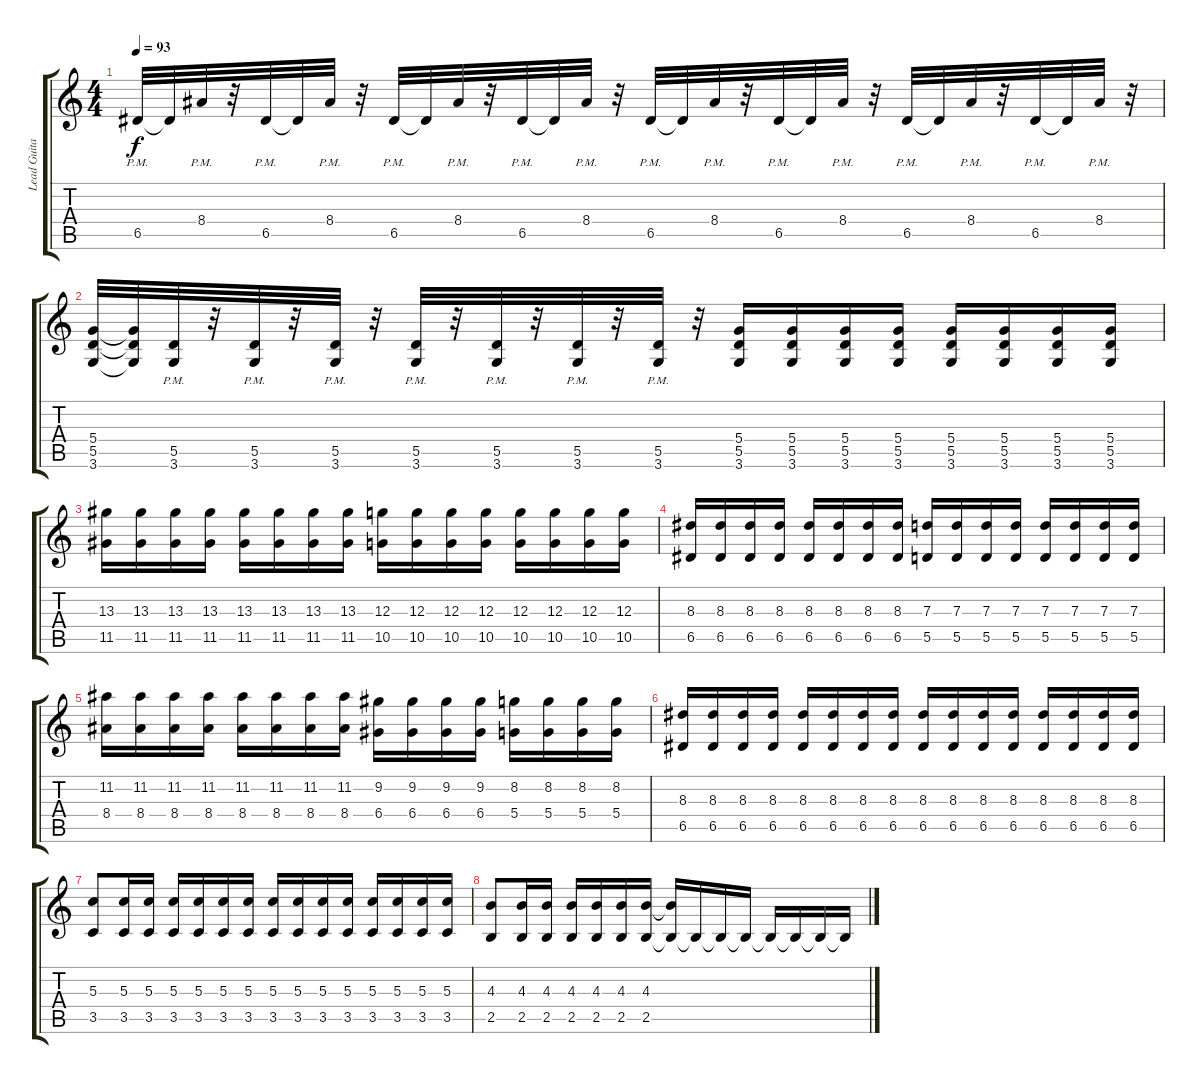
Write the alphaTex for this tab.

\track ("Lead Guitar" "Lead Guita") {instrument overdrivenguitar}
\staff {score tabs}
\tuning (E4 B3 G3 D3 A2 E2) {hide}
\ts (4 4)
\tempo 93
\clef g2
\ks c
6.5{pm}.32{dy f} 6.5{t}.32 8.4{pm}.32 r.32 6.5{pm}.32 6.5{t}.32 8.4{pm}.32 r.32 6.5{pm}.32 6.5{t}.32 8.4{pm}.32 r.32 6.5{pm}.32 6.5{t}.32 8.4{pm}.32 r.32 6.5{pm}.32 6.5{t}.32 8.4{pm}.32 r.32 6.5{pm}.32 6.5{t}.32 8.4{pm}.32 r.32 6.5{pm}.32 6.5{t}.32 8.4{pm}.32 r.32 6.5{pm}.32 6.5{t}.32 8.4{pm}.32 r.32 |
(5.4 5.5 3.6).32 (5.4{t} 5.5{t} 3.6{t}).32 (5.5{pm} 3.6{pm}).32 r.32 (5.5{pm} 3.6{pm}).32 r.32 (5.5{pm} 3.6{pm}).32 r.32 (5.5{pm} 3.6{pm}).32 r.32 (5.5{pm} 3.6{pm}).32 r.32 (5.5{pm} 3.6{pm}).32 r.32 (5.5{pm} 3.6{pm}).32 r.32 (5.4 5.5 3.6).16 (5.4 5.5 3.6).16 (5.4 5.5 3.6).16 (5.4 5.5 3.6).16 (5.4 5.5 3.6).16 (5.4 5.5 3.6).16 (5.4 5.5 3.6).16 (5.4 5.5 3.6).16 |
(13.3 11.5).16 (13.3 11.5).16 (13.3 11.5).16 (13.3 11.5).16 (13.3 11.5).16 (13.3 11.5).16 (13.3 11.5).16 (13.3 11.5).16 (12.3 10.5).16 (12.3 10.5).16 (12.3 10.5).16 (12.3 10.5).16 (12.3 10.5).16 (12.3 10.5).16 (12.3 10.5).16 (12.3 10.5).16 |
(8.3 6.5).16 (8.3 6.5).16 (8.3 6.5).16 (8.3 6.5).16 (8.3 6.5).16 (8.3 6.5).16 (8.3 6.5).16 (8.3 6.5).16 (7.3 5.5).16 (7.3 5.5).16 (7.3 5.5).16 (7.3 5.5).16 (7.3 5.5).16 (7.3 5.5).16 (7.3 5.5).16 (7.3 5.5).16 |
(11.2 8.4).16 (11.2 8.4).16 (11.2 8.4).16 (11.2 8.4).16 (11.2 8.4).16 (11.2 8.4).16 (11.2 8.4).16 (11.2 8.4).16 (9.2 6.4).16 (9.2 6.4).16 (9.2 6.4).16 (9.2 6.4).16 (8.2 5.4).16 (8.2 5.4).16 (8.2 5.4).16 (8.2 5.4).16 |
(8.3 6.5).16 (8.3 6.5).16 (8.3 6.5).16 (8.3 6.5).16 (8.3 6.5).16 (8.3 6.5).16 (8.3 6.5).16 (8.3 6.5).16 (8.3 6.5).16 (8.3 6.5).16 (8.3 6.5).16 (8.3 6.5).16 (8.3 6.5).16 (8.3 6.5).16 (8.3 6.5).16 (8.3 6.5).16 |
(5.3 3.5).8 (5.3 3.5).16 (5.3 3.5).16 (5.3 3.5).16 (5.3 3.5).16 (5.3 3.5).16 (5.3 3.5).16 (5.3 3.5).16 (5.3 3.5).16 (5.3 3.5).16 (5.3 3.5).16 (5.3 3.5).16 (5.3 3.5).16 (5.3 3.5).16 (5.3 3.5).16 |
(4.3 2.5).8 (4.3 2.5).16 (4.3 2.5).16 (4.3 2.5).16 (4.3 2.5).16 (4.3 2.5).16 (4.3 2.5).16 (4.3{t} 2.5{t}).16 2.5{t}.16 2.5{t}.16 2.5{t}.16 2.5{t}.16 2.5{t}.16 2.5{t}.16 2.5{t}.16
